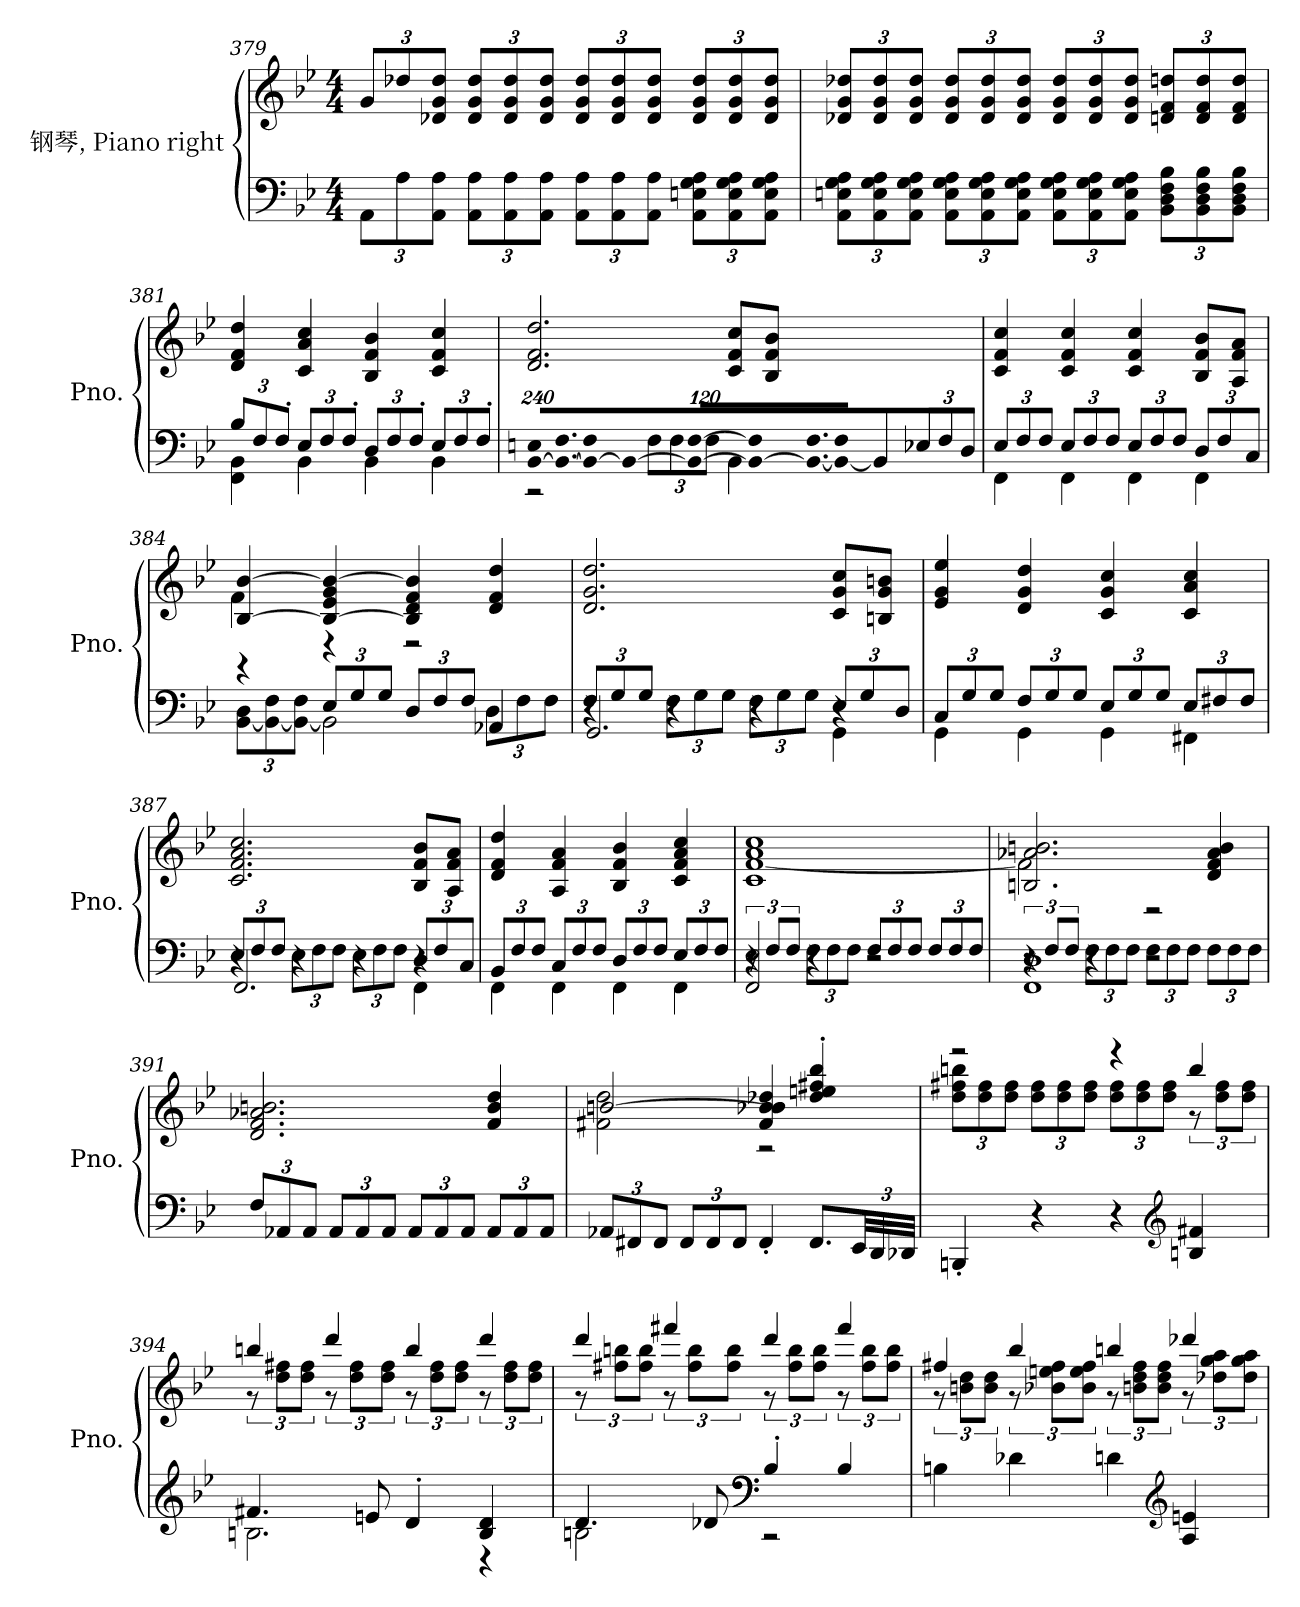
**kern	**kern
*part1	*part1
*staff2	*staff1
*I"钢琴, Piano right	*
*I'Pno.	*
*clefF4	*clefG2
*k[b-e-]	*k[b-e-]
*M4/4	*M4/4
*MM86	*MM86
*Xbrackettup	*Xbrackettup
=379	=379
12AA\L	12g/L
12A\	12dd-X/
12AA\ 12A\J	12d-X/ 12g/ 12dd-/J
12AA\ 12A\L	12d-/ 12g/ 12dd-/L
12AA\ 12A\	12d-/ 12g/ 12dd-/
12AA\ 12A\J	12d-/ 12g/ 12dd-/J
12AA\ 12A\L	12d-/ 12g/ 12dd-/L
12AA\ 12A\	12d-/ 12g/ 12dd-/
12AA\ 12A\J	12d-/ 12g/ 12dd-/J
*	*MM88
12AA\ 12En\ 12G\ 12A\L	12d-/ 12g/ 12dd-/L
*	*MM89
12AA\ 12E\ 12G\ 12A\	12d-/ 12g/ 12dd-/
12AA\ 12E\ 12G\ 12A\J	12d-/ 12g/ 12dd-/J
!!LO:PB:g=z
=380	=380
12AA\ 12En\ 12G\ 12A\L	12d-X/ 12g/ 12dd-X/L
12AA\ 12E\ 12G\ 12A\	12d-/ 12g/ 12dd-/
*	*MM89
12AA\ 12E\ 12G\ 12A\J	12d-/ 12g/ 12dd-/J
12AA\ 12E\ 12G\ 12A\L	12d-/ 12g/ 12dd-/L
12AA\ 12E\ 12G\ 12A\	12d-/ 12g/ 12dd-/
12AA\ 12E\ 12G\ 12A\J	12d-/ 12g/ 12dd-/J
12AA\ 12E\ 12G\ 12A\L	12d-/ 12g/ 12dd-/L
12AA\ 12E\ 12G\ 12A\	12d-/ 12g/ 12dd-/
*	*MM85
12AA\ 12E\ 12G\ 12A\J	12d-/ 12g/ 12dd-/J
*	*MM82
12BB-\ 12D\ 12F\ 12B-\L	12dn/ 12f/ 12ddn/L
12BB-\ 12D\ 12F\ 12B-\	12d/ 12f/ 12dd/
12BB-\ 12D\ 12F\ 12B-\J	12d/ 12f/ 12dd/J
=381	=381
*^	*
12B-/L	4FF\ 4BB-\	4d/ 4f/ 4dd/
12F/	.	.
12F'/J	.	.
*	*	*MM82
12E-/L	4BB-\	4c/ 4a/ 4cc/
12F/	.	.
12F'/J	.	.
*	*	*MM80
12D/L	4BB-\	4B-/ 4f/ 4b-/
12F/	.	.
12F'/J	.	.
*	*	*MM82
12E-/L	4BB-\	4c/ 4f/ 4cc/
12F/	.	.
12F'/J	.	.
!!LO:LB:g=z
=382	=382	=382
*	*	*MM82
!LO:N:vis=16	!	!
[1920%137BB-/ 1920%137En/LL	2r	2.d/ 2.f/ 2.dd/
!LO:N:vis=16.	!	!
960%103BB-/_ 960%103F/	.	.
!LO:N:vis=32	!	!
640%23BB-/_ 640%23F/L	.	.
!LO:N:vis=32	!	!
640%23BB-/JJJ_	.	.
!LO:N:vis=32	!	!
640%23BB-/_ [640%23F/LLL	.	.
!LO:N:vis=32	!	!
640%23BB-/_ 640%23F/]J	.	.
!LO:N:vis=16.	!	!
960%103BB-/_ 960%103F/	.	.
!LO:N:vis=16	!	!
1920%137BB-/_ 1920%137F/JJ	.	.
.	12F\L	.
4BB-/]	.	.
.	12F\	.
.	12F\J	.
*	*	*MM83
.	4BB-\	8c/ 8f/ 8cc/L
12E-X/L	.	.
12F/	.	.
*	*	*MM80
.	.	8B-/ 8f/ 8b-/J
12D/J	.	.
.	960ryy	960ryy
=383	=383	=383
*	*	*MM82
12E-/L	4FF\	4c/ 4f/ 4cc/
12F/	.	.
12F/J	.	.
*	*	*MM82
12E-/L	4FF\	4c/ 4f/ 4cc/
12F/	.	.
12F/J	.	.
12E-/L	4FF\	4c/ 4f/ 4cc/
12F/	.	.
12F/J	.	.
*	*	*MM82
12D/L	4FF\	8B-/ 8f/ 8b-/L
12F/	.	.
*	*	*MM75
.	.	8A/ 8f/ 8a/J
12C/J	.	.
!!LO:LB:g=z
=384	=384	=384
*	*	*^
4r	[12BB-\ 12D\L	[4B-/ [4b-/	4f\
.	12BB-\_ 12F\	.	.
.	12BB-\_ 12F\J	.	.
*	*	*MM79	*
12E-/L	2BB-\]	4B-/_ 4e-/ 4g/ 4b-/_	4r
12G/	.	.	.
12G/J	.	.	.
*	*	*MM81	*
12D/L	.	4B-/] 4d/ 4f/ 4b-/]	2r
12F/	.	.	.
12F/J	.	.	.
*	*	*MM76	*
4AA-X/	12D\L	4d/ 4f/ 4dd/	.
.	12F\	.	.
.	12F\J	.	.
*v	*v	*	*
*	*v	*v
=385	=385
*	*MM82
*^	*
*	*^	*
12F/L	4r	2.GG/	2.d/ 2.g/ 2.dd/
12G/	.	.	.
12G/J	.	.	.
4r	12F\L	.	.
.	12G\	.	.
.	12G\J	.	.
4r	12F\L	.	.
.	12G\	.	.
.	12G\J	.	.
12E-/L	4GG\	4r	8c/ 8g/ 8cc/L
12G/	.	.	.
*	*	*	*MM82
.	.	.	8Bn/ 8g/ 8bn/J
12D/J	.	.	.
*v	*v	*v	*
=386	=386
*	*MM86
*^	*
12C/L	4GG\	4e-/ 4g/ 4ee-/
12G/	.	.
12G/J	.	.
*	*	*MM84
12F/L	4GG\	4d/ 4g/ 4dd/
12G/	.	.
12G/J	.	.
*	*	*MM82
12E-/L	4GG\	4c/ 4g/ 4cc/
12G/	.	.
12G/J	.	.
*	*	*MM77
12E-/L	4FF#X\	4c/ 4a/ 4cc/
12F#X/	.	.
12F#/J	.	.
*v	*v	*
!!LO:LB:g=z
=387	=387
*	*MM82
*^	*
*	*^	*
12E-/L	4r	2.FF/	2.c/ 2.f/ 2.a/ 2.cc/
12F/	.	.	.
12F/J	.	.	.
4r	12E-\L	.	.
.	12F\	.	.
.	12F\J	.	.
4r	12E-\L	.	.
.	12F\	.	.
.	12F\J	.	.
12D/L	4FF\	4r	8B-/ 8f/ 8b-/L
12F/	.	.	.
*	*	*	*MM81
.	.	.	8A/ 8f/ 8a/J
12C/J	.	.	.
*v	*v	*v	*
=388	=388
*	*MM85
*^	*
12BB-/L	4FF\	4d/ 4f/ 4dd/
12F/	.	.
12F/J	.	.
*	*	*MM84
12C/L	4FF\	4A/ 4f/ 4a/
12F/	.	.
12F/J	.	.
*	*	*MM82
12D/L	4FF\	4B-/ 4f/ 4b-/
12F/	.	.
12F/J	.	.
12E-/L	4FF\	4c/ 4f/ 4a/ 4cc/
12F/	.	.
12F/J	.	.
*v	*v	*
=389	=389
*brackettup	*
*	*MM78
*^	*^
*	*^	*	*
12r	4r	2FF/ 2E-/	1c 1a 1cc	[1f
12F/L	.	.	.	.
12F/J	.	.	.	.
*	*Xbrackettup	*	*	*
4r	12F\L	.	.	.
.	12F\	.	.	.
.	12F\J	.	.	.
12F/L	2r	2r	.	.
12F/	.	.	.	.
12F/J	.	.	.	.
12F/L	.	.	.	.
12F/	.	.	.	.
12F/J	.	.	.	.
!!LO:LB:g=z	!!
=390	=390	=390	=390	=390
*brackettup	*	*	*	*
*	*	*	*MM77	*
12r	4r	1FF 1D	2.Bn/ 2.a-X/ 2.bn/	2f\]
12F/L	.	.	.	.
12F/J	.	.	.	.
*	*Xbrackettup	*	*	*
4r	12F\L	.	.	.
.	12F\	.	.	.
.	12F\J	.	.	.
2r	12F\L	.	.	2r
.	12F\	.	.	.
.	12F\J	.	.	.
*	*	*	*MM78	*
.	12F\L	.	4d/ 4f/ 4a-/ 4b/	.
.	12F\	.	.	.
.	12F\J	.	.	.
*v	*v	*v	*	*
*	*v	*v
=391	=391
12F/L	2.d/ 2.f/ 2.a-X/ 2.bn/
12AA-X/	.
12AA-/J	.
12AA-/L	.
12AA-/	.
12AA-/J	.
12AA-/L	.
12AA-/	.
12AA-/J	.
*	*MM79
12AA-/L	4f/ 4b/ 4dd/
12AA-/	.
12AA-/J	.
=392	=392
*	*^
12AA-X/L	[2bn/	2f#X\ 2dd\
12FF#X/	.	.
12FF#/J	.	.
12FF#/L	.	.
12FF#/	.	.
12FF#/J	.	.
4FF#'/	4f#/ 4b-X/ 4b/] 4dd-X/	2r
*	*MM77	*
8.FF#/L	4dd-/' 4een/' 4ff#X/' 4bb-/'	.
48EE-/LL	.	.
48DD/	.	.
48DD-X/JJJ	.	.
!!LO:LB:g=z	!!
=393	=393	=393
*	*MM69	*
4BBBn'/	2r	12dd\ 12ff#X\ 12bbn\L
.	.	12dd\ 12ff#\
.	.	12dd\ 12ff#\J
4r	.	12dd\ 12ff#\L
.	.	12dd\ 12ff#\
.	.	12dd\ 12ff#\J
4r	4r	12dd\ 12ff#\L
.	.	12dd\ 12ff#\
.	.	12dd\ 12ff#\J
*clefG2	*	*
*	*	*brackettup
4Bn/ 4f#X/	4bb/	12r
.	.	12dd\ 12ff#\L
.	.	12dd\ 12ff#\J
=394	=394	=394
*	*MM83	*
*^	*	*
4.f#X/	2.Bn\	4bbn/	12r
.	.	.	12dd\ 12ff#X\L
.	.	.	12dd\ 12ff#\J
.	.	4ddd/	12r
.	.	.	12dd\ 12ff#\L
8en/	.	.	.
.	.	.	12dd\ 12ff#\J
4d'/	.	4bb/	12r
.	.	.	12dd\ 12ff#\L
.	.	.	12dd\ 12ff#\J
*	*	*MM82	*
4B/ 4d/	4r	4ddd/	12r
.	.	.	12dd\ 12ff#\L
.	.	.	12dd\ 12ff#\J
!!LO:PB:g=z	!!
=395	=395	=395	=395
4.d/	2Bn\	4ddd/	12r
.	.	.	12ff#X\ 12bbn\L
.	.	.	12ff#\ 12bb\J
.	.	4fff#X/	12r
.	.	.	12ff#\ 12bb\L
8d-X/	.	.	.
.	.	.	12ff#\ 12bb\J
*clefF4	*	*	*
4B'/	2r	4ddd/	12r
.	.	.	12ff#\ 12bb\L
.	.	.	12ff#\ 12bb\J
4B/	.	4fff#/	12r
.	.	.	12ff#\ 12bb\L
.	.	.	12ff#\ 12bb\J
*v	*v	*	*
=396	=396	=396
*	*MM85	*
4Bn\	4ff#X/	12r
.	.	12bn\ 12dd\L
.	.	12b\ 12dd\J
*	*MM88	*
4d-X\	4bb-/	12r
.	.	12b-X\ 12een\ 12ff#\L
.	.	12b-\ 12ee\ 12ff#\J
*	*MM88	*
4dn\	4bbn/	12r
.	.	12bn\ 12dd\ 12ff#\L
.	.	12b\ 12dd\ 12ff#\J
*clefG2	*	*
*	*MM85	*
4A/ 4en/	4ddd-X/	12r
.	.	12dd-X\ 12gg\ 12aa\L
.	.	12dd-\ 12gg\ 12aa\J
*	*v	*v
=	=
*-	*-
